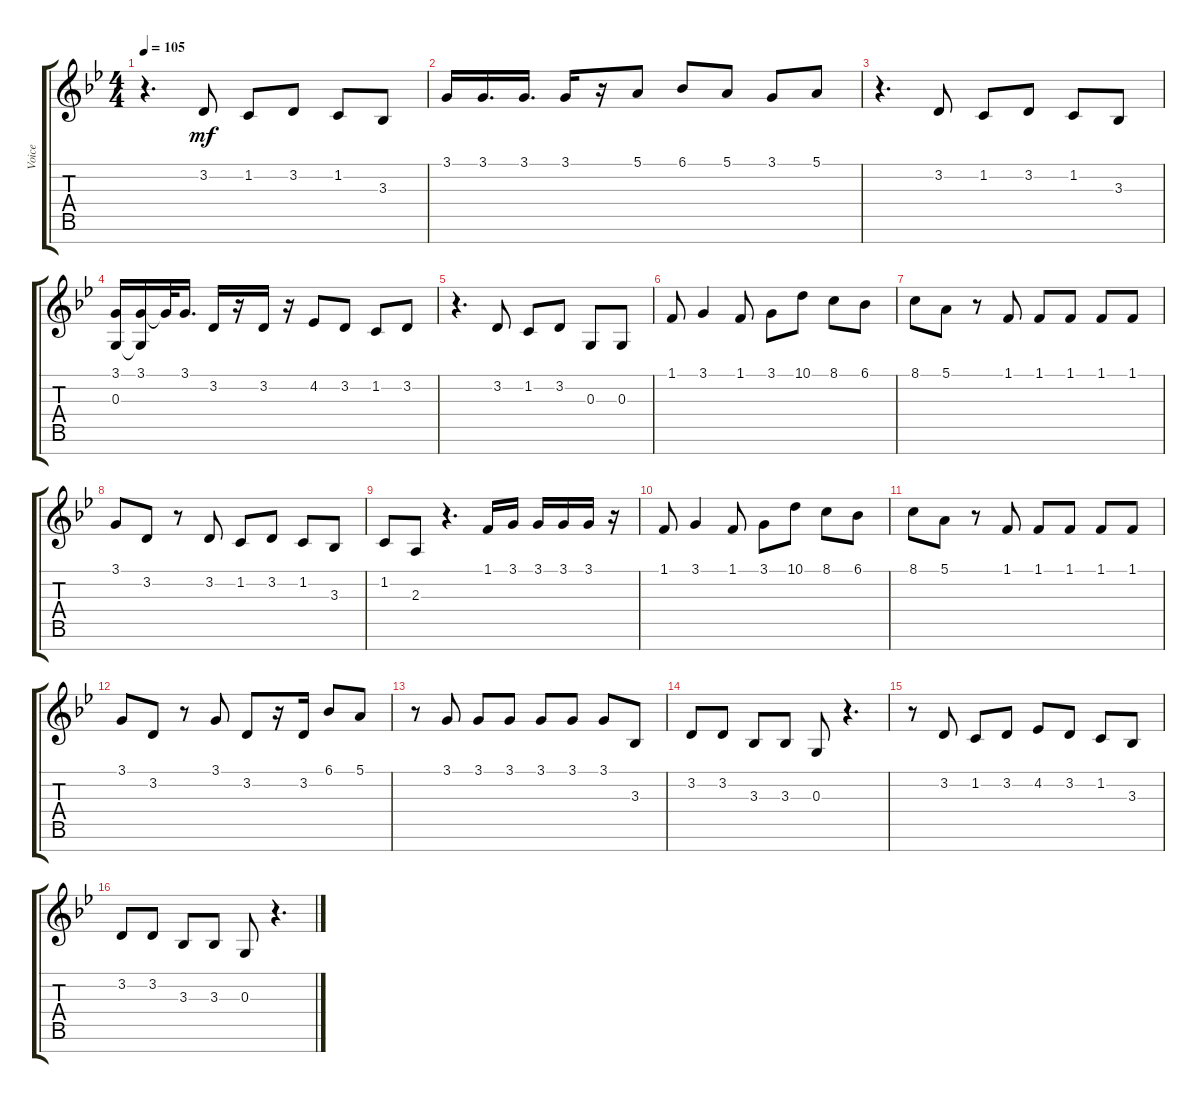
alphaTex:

\track ("Voice" "Voice") {instrument flute}
\staff {score tabs}
\tuning (E4 B3 G3 D3 A2 E2 B1) {hide}
\ts (4 4)
\tempo 105
\clef g2
\ks gminor
r.4{d dy mf} 3.2.8 1.2.8 3.2.8 1.2.8 3.3.8 |
3.1.16 3.1.16{d} 3.1.16{d} 3.1.16 r.16 5.1.8 6.1.8 5.1.8 3.1.8 5.1.8 |
r.4{d} 3.2.8 1.2.8 3.2.8 1.2.8 3.3.8 |
(3.1 0.3).16 (3.1 0.3{t}).16 3.1{t}.32 3.1.16{d} 3.2.16 r.16 3.2.16 r.16 4.2.8 3.2.8 1.2.8 3.2.8 |
r.4{d} 3.2.8 1.2.8 3.2.8 0.3.8 0.3.8 |
1.1.8 3.1.4 1.1.8 3.1.8 10.1.8 8.1.8 6.1.8 |
8.1.8 5.1.8 r.8 1.1.8 1.1.8 1.1.8 1.1.8 1.1.8 |
3.1.8 3.2.8 r.8 3.2.8 1.2.8 3.2.8 1.2.8 3.3.8 |
1.2.8 2.3.8 r.4{d} 1.1.16 3.1.16 3.1.16 3.1.16 3.1.16 r.16 |
1.1.8 3.1.4 1.1.8 3.1.8 10.1.8 8.1.8 6.1.8 |
8.1.8 5.1.8 r.8 1.1.8 1.1.8 1.1.8 1.1.8 1.1.8 |
3.1.8 3.2.8 r.8 3.1.8 3.2.8 r.16 3.2.16 6.1.8 5.1.8 |
r.8 3.1.8 3.1.8 3.1.8 3.1.8 3.1.8 3.1.8 3.3.8 |
3.2.8 3.2.8 3.3.8 3.3.8 0.3.8 r.4{d} |
r.8 3.2.8 1.2.8 3.2.8 4.2.8 3.2.8 1.2.8 3.3.8 |
3.2.8 3.2.8 3.3.8 3.3.8 0.3.8 r.4{d}
